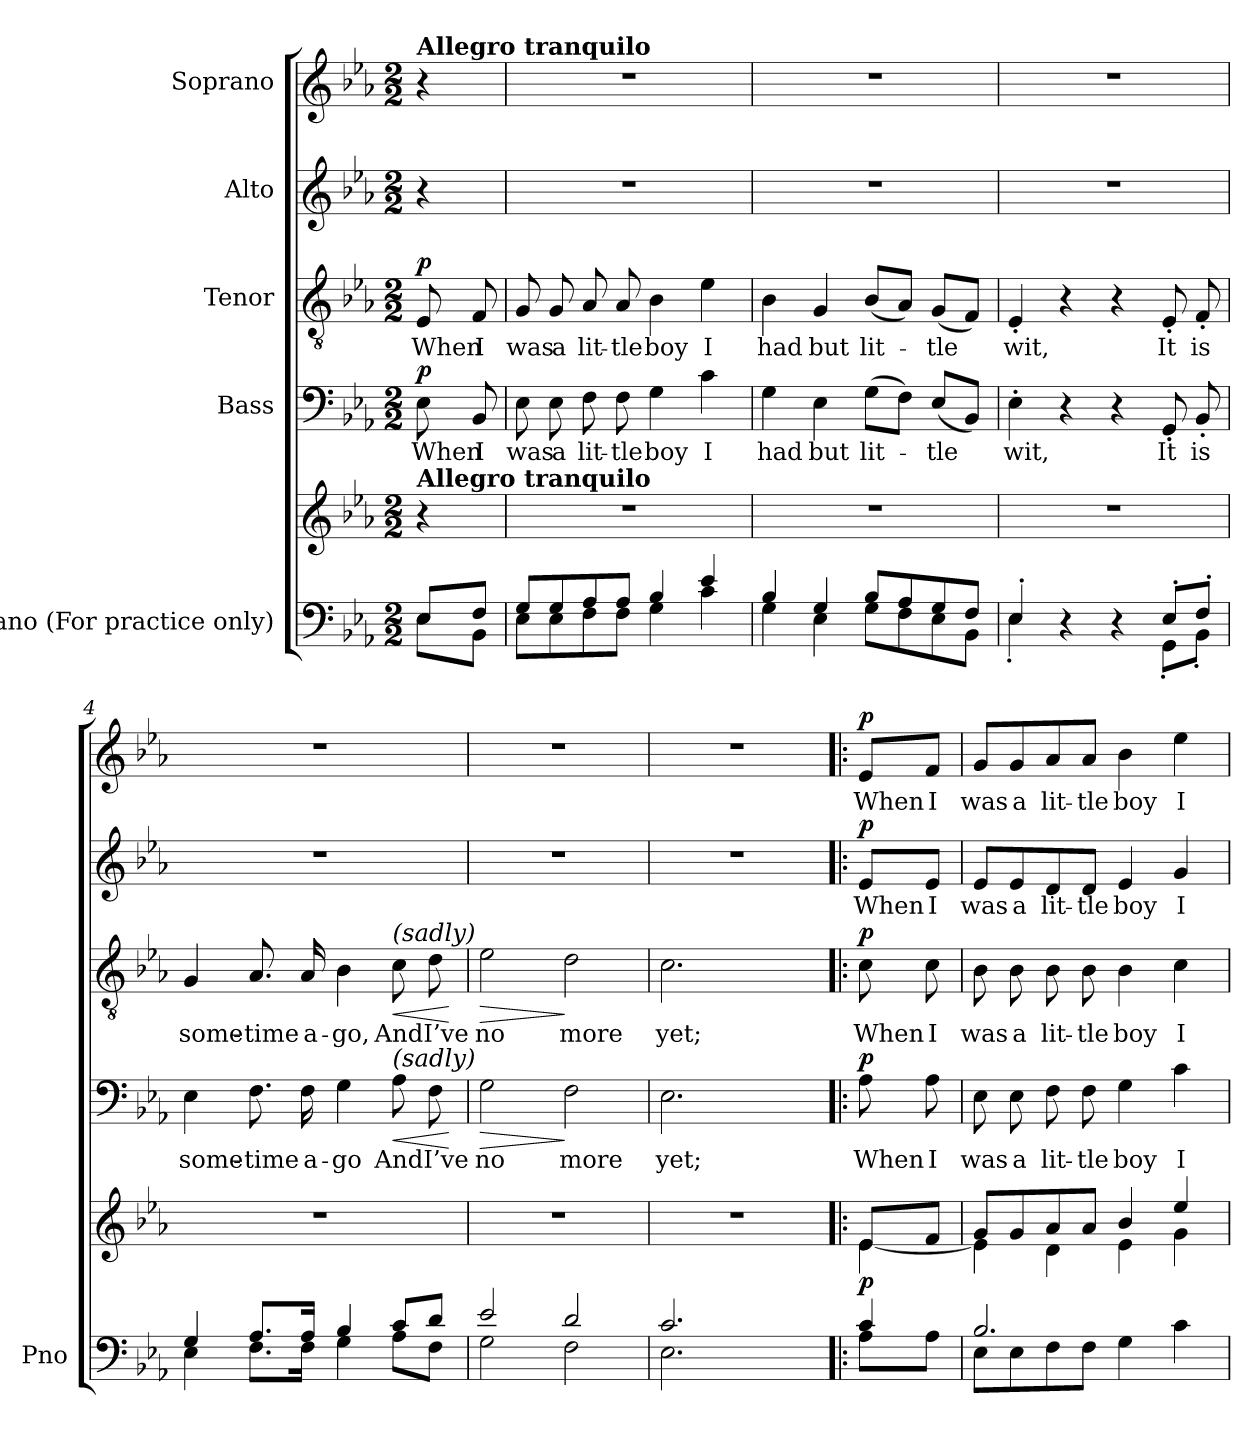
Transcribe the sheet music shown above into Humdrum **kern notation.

**kern	**kern	**dynam	**kern	**text	**dynam	**kern	**text	**dynam	**kern	**text	**dynam	**kern	**text	**dynam
*part5	*part5	*part5	*part4	*part4	*part4	*part3	*part3	*part3	*part2	*part2	*part2	*part1	*part1	*part1
*staff6	*staff5	*staff5/6	*staff4	*staff4	*staff4	*staff3	*staff3	*staff3	*staff2	*staff2	*staff2	*staff1	*staff1	*staff1
*I"Piano (For practice only)	*	*	*I"Bass	*	*	*I"Tenor	*	*	*I"Alto	*	*	*I"Soprano	*	*
*I'Pno	*	*	*	*	*	*	*	*	*	*	*	*	*	*
*clefF4	*clefG2	*	*clefF4	*	*	*clefGv2	*	*	*clefG2	*	*	*clefG2	*	*
*k[b-e-a-]	*k[b-e-a-]	*	*k[b-e-a-]	*	*	*k[b-e-a-]	*	*	*k[b-e-a-]	*	*	*k[b-e-a-]	*	*
*M2/2	*M2/2	*	*M2/2	*	*	*M2/2	*	*	*M2/2	*	*	*M2/2	*	*
*MM192	*MM192	*	*MM192	*	*	*MM192	*	*	*MM192	*	*	*MM192	*	*
=	=	=	=	=	=	=	=	=	=	=	=	=	=	=
*^	*	*	*	*	*	*	*	*	*	*	*	*	*	*
!	!	!	!	!	!	!	!	!	!	!	!	!	!LO:TX:a:B:t=Allegro tranquilo	!	!
!	!	!LO:TX:a:B:t=Allegro tranquilo	!	!	!	!	!	!	!	!	!	!	!	!	!
!	!	!	!	!	!LO:LY:b	!LO:DY:a	!	!LO:LY:b	!LO:DY:a	!	!	!	!	!	!
8E-/L	8E-\L	4r	.	8E-\	When	p	8E-/	When	p	4r	.	.	4r	.	.
!	!	!	!	!	!LO:LY:b	!	!	!LO:LY:b	!	!	!	!	!	!	!
8F/J	8BB-\J	.	.	8BB-/	I	.	8F/	I	.	.	.	.	.	.	.
=1	=1	=1	=1	=1	=1	=1	=1	=1	=1	=1	=1	=1	=1	=1	=1
!	!	!	!	!	!LO:LY:b	!	!	!LO:LY:b	!	!	!	!	!	!	!
8G/L	8E-\L	1r	.	8E-\	was	.	8G/	was	.	1r	.	.	1r	.	.
!	!	!	!	!	!LO:LY:b	!	!	!LO:LY:b	!	!	!	!	!	!	!
8G/	8E-\	.	.	8E-\	a	.	8G/	a	.	.	.	.	.	.	.
!	!	!	!	!	!LO:LY:b	!	!	!LO:LY:b	!	!	!	!	!	!	!
8A-/	8F\	.	.	8F\	lit-	.	8A-/	lit-	.	.	.	.	.	.	.
!	!	!	!	!	!LO:LY:b	!	!	!LO:LY:b	!	!	!	!	!	!	!
8A-/J	8F\J	.	.	8F\	-tle	.	8A-/	-tle	.	.	.	.	.	.	.
!	!	!	!	!	!LO:LY:b	!	!	!LO:LY:b	!	!	!	!	!	!	!
4B-/	4G\	.	.	4G\	boy	.	4B-\	boy	.	.	.	.	.	.	.
!	!	!	!	!	!LO:LY:b	!	!	!LO:LY:b	!	!	!	!	!	!	!
4e-/	4c\	.	.	4c\	I	.	4e-\	I	.	.	.	.	.	.	.
=2	=2	=2	=2	=2	=2	=2	=2	=2	=2	=2	=2	=2	=2	=2	=2
!	!	!	!	!	!LO:LY:b	!	!	!LO:LY:b	!	!	!	!	!	!	!
4B-/	4G\	1r	.	4G\	had	.	4B-\	had	.	1r	.	.	1r	.	.
!	!	!	!	!	!LO:LY:b	!	!	!LO:LY:b	!	!	!	!	!	!	!
4G/	4E-\	.	.	4E-\	but	.	4G/	but	.	.	.	.	.	.	.
!	!	!	!	!	!LO:LY:b	!	!	!LO:LY:b	!	!	!	!	!	!	!
8B-/L	8G\L	.	.	(>8G\L	lit-	.	(<8B-/L	lit-	.	.	.	.	.	.	.
8A-/	8F\	.	.	8F\J)	.	.	8A-/J)	.	.	.	.	.	.	.	.
!	!	!	!	!	!LO:LY:b	!	!	!LO:LY:b	!	!	!	!	!	!	!
8G/	8E-\	.	.	(<8E-/L	-tle	.	(<8G/L	-tle	.	.	.	.	.	.	.
8F/J	8BB-\J	.	.	8BB-/J)	.	.	8F/J)	.	.	.	.	.	.	.	.
=3	=3	=3	=3	=3	=3	=3	=3	=3	=3	=3	=3	=3	=3	=3	=3
!	!	!	!	!	!LO:LY:b	!	!	!LO:LY:b	!	!	!	!	!	!	!
4E-'/	4E-'\	1r	.	4E-'\	wit,	.	4E-'/	wit,	.	1r	.	.	1r	.	.
4r	2ryy	.	.	4r	.	.	4r	.	.	.	.	.	.	.	.
4r	.	.	.	4r	.	.	4r	.	.	.	.	.	.	.	.
!	!	!	!	!	!LO:LY:b	!	!	!LO:LY:b	!	!	!	!	!	!	!
8E-'/L	8GG'\L	.	.	8GG'/	It	.	8E-'/	It	.	.	.	.	.	.	.
!	!	!	!	!	!LO:LY:b	!	!	!LO:LY:b	!	!	!	!	!	!	!
8F'/J	8BB-'\J	.	.	8BB-'/	is	.	8F'/	is	.	.	.	.	.	.	.
!!LO:LB:g=z
=4	=4	=4	=4	=4	=4	=4	=4	=4	=4	=4	=4	=4	=4	=4	=4
!	!	!	!	!	!LO:LY:b	!	!	!LO:LY:b	!	!	!	!	!	!	!
4G/	4E-\	1r	.	4E-\	some-	.	4G/	some-	.	1r	.	.	1r	.	.
!	!	!	!	!	!LO:LY:b	!	!	!LO:LY:b	!	!	!	!	!	!	!
8.A-/L	8.F\L	.	.	8.F\	-time	.	8.A-/	-time	.	.	.	.	.	.	.
!	!	!	!	!	!LO:LY:b	!	!	!LO:LY:b	!	!	!	!	!	!	!
16A-/Jk	16F\Jk	.	.	16F\	a-	.	16A-/	a-	.	.	.	.	.	.	.
!	!	!	!	!	!LO:LY:b	!	!	!LO:LY:b	!	!	!	!	!	!	!
4B-/	4G\	.	.	4G\	-go	.	4B-\	-go,	.	.	.	.	.	.	.
!	!	!	!	!	!	!	!LO:TX:a:i:t=(sadly)	!	!	!	!	!	!	!	!
!	!	!	!	!LO:TX:a:i:t=(sadly)	!	!	!	!	!	!	!	!	!	!	!
!	!	!	!	!	!LO:LY:b	!LO:HP:b	!	!LO:LY:b	!LO:HP:b	!	!	!	!	!	!
8c/L	8A-\L	.	.	8A-\	And	<	8c\	And	<	.	.	.	.	.	.
!	!	!	!	!	!LO:LY:b	!	!	!LO:LY:b	!	!	!	!	!	!	!
8d/J	8F\J	.	.	8F\	I’ve	.	8d\	I’ve	.	.	.	.	.	.	.
*v	*v	*	*	*	*	*	*	*	*	*	*	*	*	*	*
.	.	.	.	.	[	.	.	[	.	.	.	.	.	.
=5	=5	=5	=5	=5	=5	=5	=5	=5	=5	=5	=5	=5	=5	=5
*^	*	*	*	*	*	*	*	*	*	*	*	*	*	*
!	!	!	!	!	!LO:LY:b	!LO:HP:b	!	!LO:LY:b	!LO:HP:b	!	!	!	!	!	!
2e-/	2G\	1r	.	2G\	no	>	2e-\	no	>	1r	.	.	1r	.	.
!	!	!	!	!	!LO:LY:b	!	!	!LO:LY:b	!	!	!	!	!	!	!
2d/	2F\	.	.	2F\	more	]	2d\	more	]	.	.	.	.	.	.
=6	=6	=6	=6	=6	=6	=6	=6	=6	=6	=6	=6	=6	=6	=6	=6
!	!	!	!	!	!LO:LY:b	!	!	!LO:LY:b	!	!	!	!	!	!	!
2.c/	2.E-\	1r	.	2.E-\	yet;	.	2.c\	yet;	.	1r	.	.	1r	.	.
4ryy	4ryy	.	.	4ryy	.	.	4ryy	.	.	.	.	.	.	.	.
=7!|:	=7!|:	=7!|:	=7!|:	=7!|:	=7!|:	=7!|:	=7!|:	=7!|:	=7!|:	=7!|:	=7!|:	=7!|:	=7!|:	=7!|:	=7!|:
*	*	*^	*	*	*	*	*	*	*	*	*	*	*	*	*
!	!	!	!	!LO:DY:b	!	!LO:LY:b	!LO:DY:a	!	!LO:LY:b	!LO:DY:a	!	!LO:LY:b	!LO:DY:a	!	!LO:LY:b	!LO:DY:a
4c/	8A-\L	8e-/L	[4e-\	p	8A-\	When	p	8c\	When	p	8e-/L	When	p	8e-/L	When	p
!	!	!	!	!	!	!LO:LY:b	!	!	!LO:LY:b	!	!	!LO:LY:b	!	!	!LO:LY:b	!
.	8A-\J	8f/J	.	.	8A-\	I	.	8c\	I	.	8e-/J	I	.	8f/J	I	.
=8	=8	=8	=8	=8	=8	=8	=8	=8	=8	=8	=8	=8	=8	=8	=8	=8
!	!	!	!	!	!	!LO:LY:b	!	!	!LO:LY:b	!	!	!LO:LY:b	!	!	!LO:LY:b	!
2.B-/	8E-\L	8g/L	4e-\]	.	8E-\	was	.	8B-\	was	.	8e-/L	was	.	8g/L	was	.
!	!	!	!	!	!	!LO:LY:b	!	!	!LO:LY:b	!	!	!LO:LY:b	!	!	!LO:LY:b	!
.	8E-\	8g/	.	.	8E-\	a	.	8B-\	a	.	8e-/	a	.	8g/	a	.
!	!	!	!	!	!	!LO:LY:b	!	!	!LO:LY:b	!	!	!LO:LY:b	!	!	!LO:LY:b	!
.	8F\	8a-/	4d\	.	8F\	lit-	.	8B-\	lit-	.	8d/	lit-	.	8a-/	lit-	.
!	!	!	!	!	!	!LO:LY:b	!	!	!LO:LY:b	!	!	!LO:LY:b	!	!	!LO:LY:b	!
.	8F\J	8a-/J	.	.	8F\	-tle	.	8B-\	-tle	.	8d/J	-tle	.	8a-/J	-tle	.
!	!	!	!	!	!	!LO:LY:b	!	!	!LO:LY:b	!	!	!LO:LY:b	!	!	!LO:LY:b	!
.	4G\	4b-/	4e-\	.	4G\	boy	.	4B-\	boy	.	4e-/	boy	.	4b-\	boy	.
!	!	!	!	!	!	!LO:LY:b	!	!	!LO:LY:b	!	!	!LO:LY:b	!	!	!LO:LY:b	!
4ryy	4c\	4ee-/	4g\	.	4c\	I	.	4c\	I	.	4g/	I	.	4ee-\	I	.
*v	*v	*	*	*	*	*	*	*	*	*	*	*	*	*	*	*
*	*v	*v	*	*	*	*	*	*	*	*	*	*	*	*	*
=	=	=	=	=	=	=	=	=	=	=	=	=	=	=
*-	*-	*-	*-	*-	*-	*-	*-	*-	*-	*-	*-	*-	*-	*-
